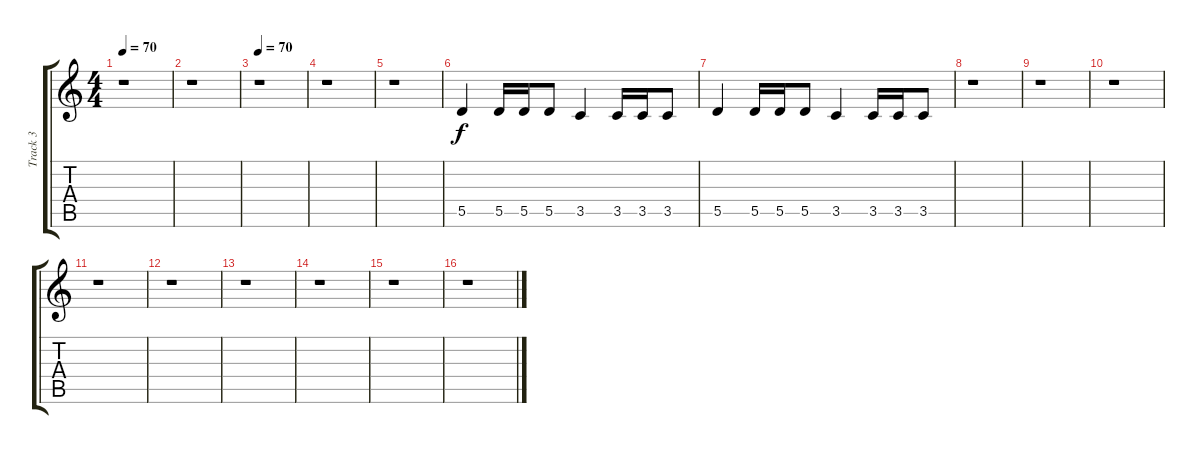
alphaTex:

\track ("Track 3" "Track 3") {instrument electricbasspick}
\staff {score tabs}
\tuning (E4 B3 G3 D3 A2 E2) {hide}
\ts (4 4)
\tempo 70
\clef g2
\ks c
r.1{dy f} |
r.1 |
\tempo 70
r.1 |
r.1 |
r.1 |
5.5.4 5.5.16 5.5.16 5.5.8 3.5.4 3.5.16 3.5.16 3.5.8 |
5.5.4 5.5.16 5.5.16 5.5.8 3.5.4 3.5.16 3.5.16 3.5.8 |
r.1 |
r.1 |
r.1 |
r.1 |
r.1 |
r.1 |
r.1 |
r.1 |
r.1
